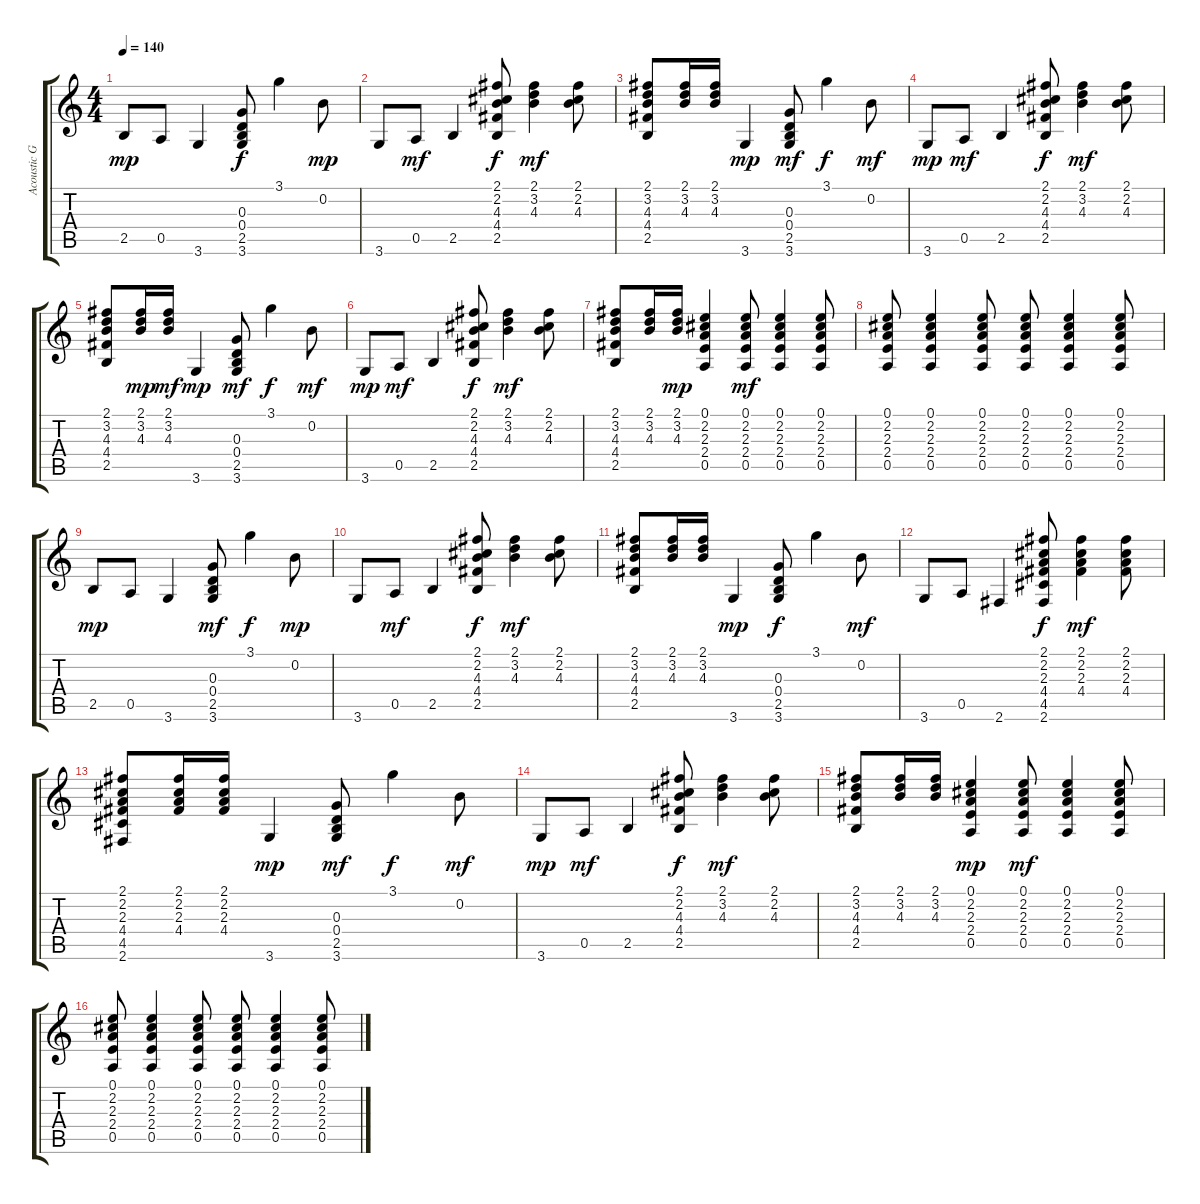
\track ("Acoustic Guitar" "Acoustic G") {instrument acousticguitarsteel}
\staff {score tabs}
\tuning (E4 B3 G3 D3 A2 E2) {hide}
\ts (4 4)
\tempo 140
\clef g2
\ks c
2.5.8{dy mp instrument acousticguitarsteel} 0.5.8 3.6.4 (0.3 0.4 2.5 3.6).8{dy f} 3.1.4 0.2.8{dy mp} |
3.6.8 0.5.8{dy mf} 2.5.4 (2.1 2.2 4.3 4.4 2.5).8{dy f} (2.1 3.2 4.3).4{dy mf} (2.1 2.2 4.3).8 |
(2.1 3.2 4.3 4.4 2.5).8 (2.1 3.2 4.3).16 (2.1 3.2 4.3).16 3.6.4{dy mp} (0.3 0.4 2.5 3.6).8{dy mf} 3.1.4{dy f} 0.2.8{dy mf} |
3.6.8{dy mp} 0.5.8{dy mf} 2.5.4 (2.1 2.2 4.3 4.4 2.5).8{dy f} (2.1 3.2 4.3).4{dy mf} (2.1 2.2 4.3).8 |
(2.1 3.2 4.3 4.4 2.5).8 (2.1 3.2 4.3).16{dy mp} (2.1 3.2 4.3).16{dy mf} 3.6.4{dy mp} (0.3 0.4 2.5 3.6).8{dy mf} 3.1.4{dy f} 0.2.8{dy mf} |
3.6.8{dy mp} 0.5.8{dy mf} 2.5.4 (2.1 2.2 4.3 4.4 2.5).8{dy f} (2.1 3.2 4.3).4{dy mf} (2.1 2.2 4.3).8 |
(2.1 3.2 4.3 4.4 2.5).8 (2.1 3.2 4.3).16 (2.1 3.2 4.3).16{dy mp} (0.1 2.2 2.3 2.4 0.5).4 (0.1 2.2 2.3 2.4 0.5).8{dy mf} (0.1 2.2 2.3 2.4 0.5).4 (0.1 2.2 2.3 2.4 0.5).8 |
(0.1 2.2 2.3 2.4 0.5).8 (0.1 2.2 2.3 2.4 0.5).4 (0.1 2.2 2.3 2.4 0.5).8 (0.1 2.2 2.3 2.4 0.5).8 (0.1 2.2 2.3 2.4 0.5).4 (0.1 2.2 2.3 2.4 0.5).8 |
2.5.8{dy mp} 0.5.8 3.6.4 (0.3 0.4 2.5 3.6).8{dy mf} 3.1.4{dy f} 0.2.8{dy mp} |
3.6.8 0.5.8{dy mf} 2.5.4 (2.1 2.2 4.3 4.4 2.5).8{dy f} (2.1 3.2 4.3).4{dy mf} (2.1 2.2 4.3).8 |
(2.1 3.2 4.3 4.4 2.5).8 (2.1 3.2 4.3).16 (2.1 3.2 4.3).16 3.6.4{dy mp} (0.3 0.4 2.5 3.6).8{dy f} 3.1.4 0.2.8{dy mf} |
3.6.8 0.5.8 2.6.4 (2.1 2.2 2.3 4.4 4.5 2.6).8{dy f} (2.1 2.2 2.3 4.4).4{dy mf} (2.1 2.2 2.3 4.4).8 |
(2.1 2.2 2.3 4.4 4.5 2.6).8 (2.1 2.2 2.3 4.4).16 (2.1 2.2 2.3 4.4).16 3.6.4{dy mp} (0.3 0.4 2.5 3.6).8{dy mf} 3.1.4{dy f} 0.2.8{dy mf} |
3.6.8{dy mp} 0.5.8{dy mf} 2.5.4 (2.1 2.2 4.3 4.4 2.5).8{dy f} (2.1 3.2 4.3).4{dy mf} (2.1 2.2 4.3).8 |
(2.1 3.2 4.3 4.4 2.5).8 (2.1 3.2 4.3).16 (2.1 3.2 4.3).16 (0.1 2.2 2.3 2.4 0.5).4{dy mp} (0.1 2.2 2.3 2.4 0.5).8{dy mf} (0.1 2.2 2.3 2.4 0.5).4 (0.1 2.2 2.3 2.4 0.5).8 |
(0.1 2.2 2.3 2.4 0.5).8 (0.1 2.2 2.3 2.4 0.5).4 (0.1 2.2 2.3 2.4 0.5).8 (0.1 2.2 2.3 2.4 0.5).8 (0.1 2.2 2.3 2.4 0.5).4 (0.1 2.2 2.3 2.4 0.5).8
